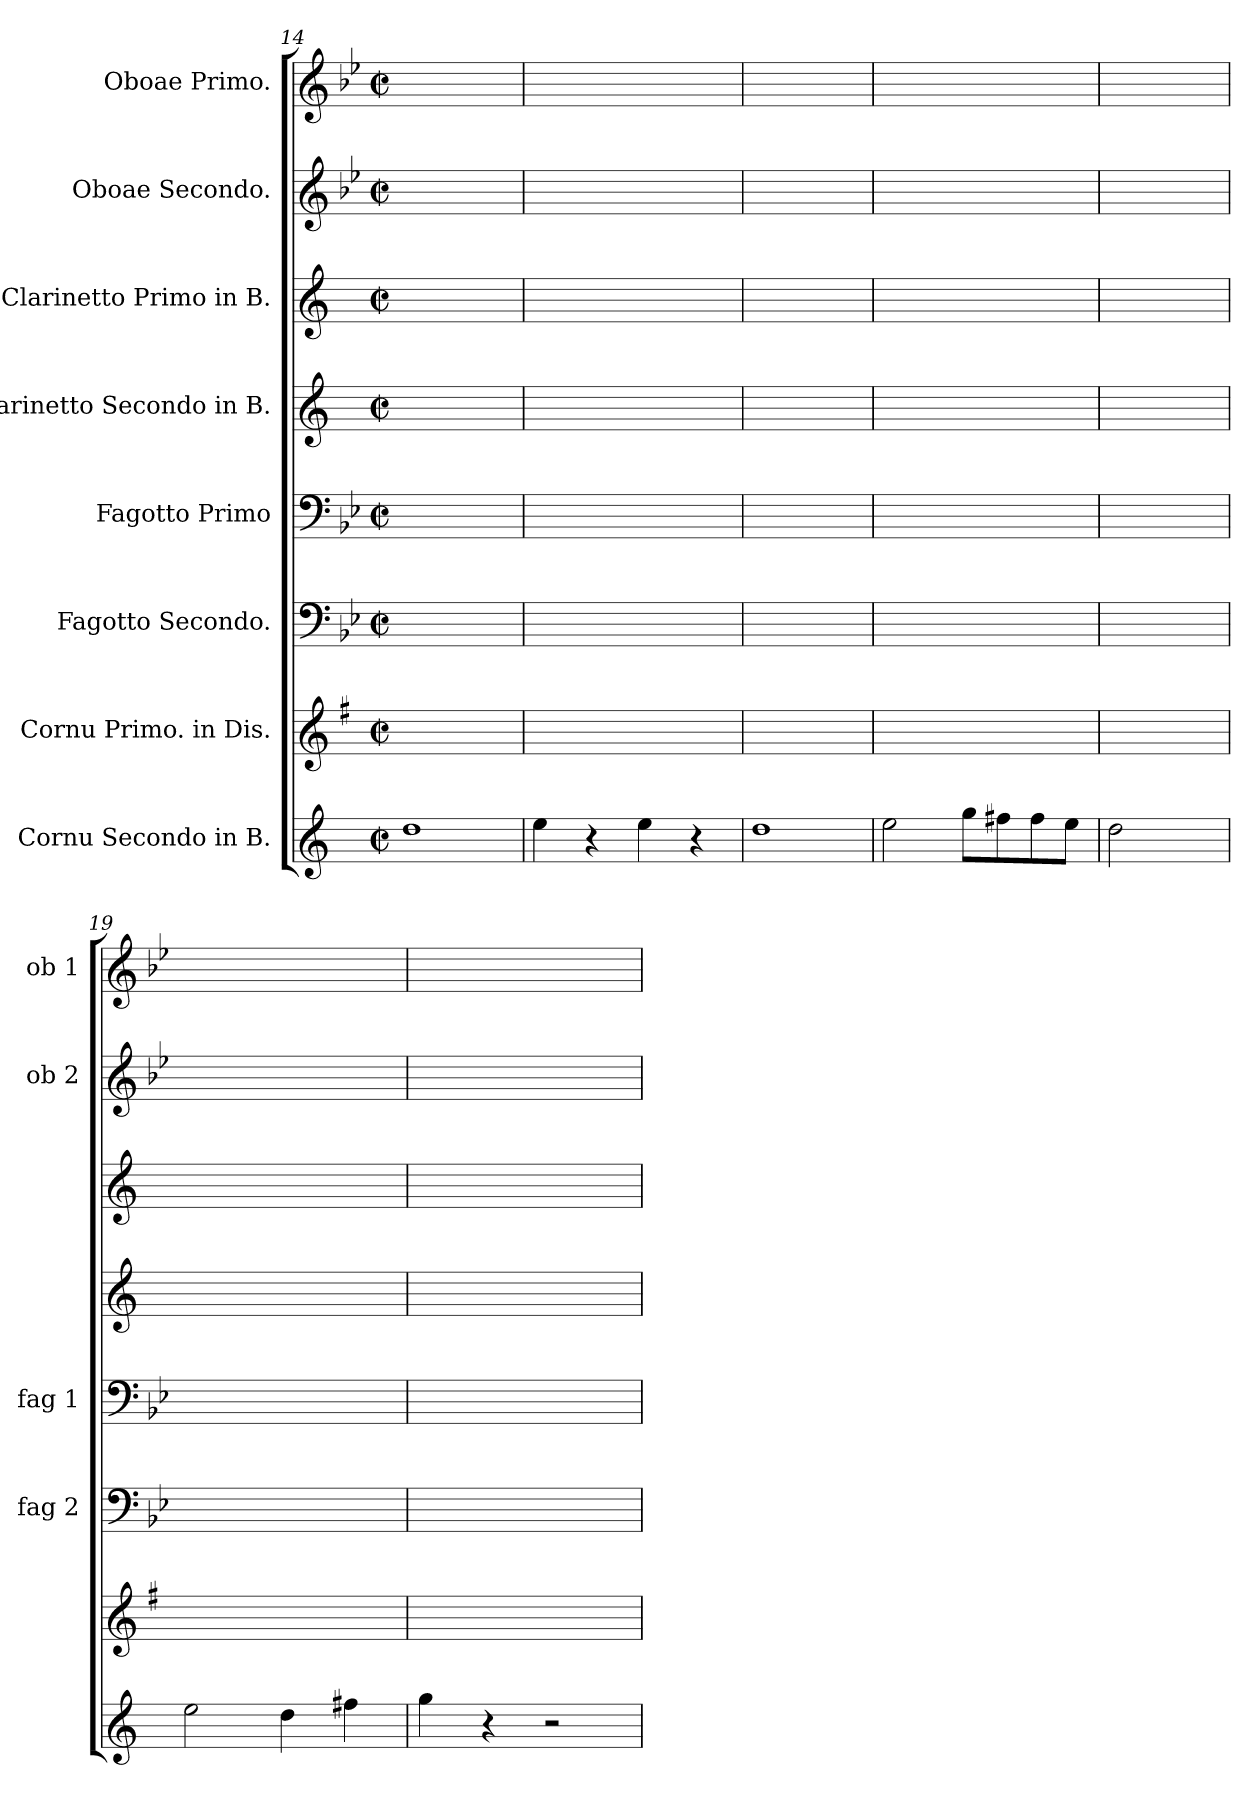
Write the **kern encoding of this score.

**kern	**kern	**kern	**kern	**kern	**kern	**kern	**kern
*part8	*part7	*part6	*part5	*part4	*part3	*part2	*part1
*staff8	*staff7	*staff6	*staff5	*staff4	*staff3	*staff2	*staff1
*I"Cornu Secondo in B.	*I"Cornu Primo. in Dis.	*I"Fagotto Secondo.	*I"Fagotto Primo	*I"Clarinetto Secondo in B.	*I"Clarinetto Primo in B.	*I"Oboae Secondo.	*I"Oboae Primo.
*	*	*I'fag 2	*I'fag 1	*	*	*I'ob 2	*I'ob 1
*clefG2	*clefG2	*clefF4	*clefF4	*clefG2	*clefG2	*clefG2	*clefG2
*ITrd1c2	*ITrd5c9	*	*	*ITrd1c2	*ITrd1c2	*	*
*k[b-e-]	*k[b-e-]	*k[b-e-]	*k[b-e-]	*k[b-e-]	*k[b-e-]	*k[b-e-]	*k[b-e-]
*B-:	*B-:	*B-:	*B-:	*B-:	*B-:	*B-:	*B-:
*M2/2	*M2/2	*M2/2	*M2/2	*M2/2	*M2/2	*M2/2	*M2/2
*met(c|)	*met(c|)	*met(c|)	*met(c|)	*met(c|)	*met(c|)	*met(c|)	*met(c|)
=14	=14	=14	=14	=14	=14	=14	=14
1cc	1ryy	1ryy	1ryy	1ryy	1ryy	1ryy	1ryy
=15	=15	=15	=15	=15	=15	=15	=15
4dd\	1ryy	1ryy	1ryy	1ryy	1ryy	1ryy	1ryy
4r	.	.	.	.	.	.	.
4dd\	.	.	.	.	.	.	.
4r	.	.	.	.	.	.	.
=16	=16	=16	=16	=16	=16	=16	=16
1cc	1ryy	1ryy	1ryy	1ryy	1ryy	1ryy	1ryy
=17	=17	=17	=17	=17	=17	=17	=17
2dd\	1ryy	1ryy	1ryy	1ryy	1ryy	1ryy	1ryy
8ff\L	.	.	.	.	.	.	.
8een\	.	.	.	.	.	.	.
8ee\	.	.	.	.	.	.	.
8dd\J	.	.	.	.	.	.	.
=18	=18	=18	=18	=18	=18	=18	=18
!LO:N:vis=2	!	!	!	!	!	!	!
1cc	1ryy	1ryy	1ryy	1ryy	1ryy	1ryy	1ryy
=19	=19	=19	=19	=19	=19	=19	=19
2dd\	1ryy	1ryy	1ryy	1ryy	1ryy	1ryy	1ryy
4cc\	.	.	.	.	.	.	.
4een\	.	.	.	.	.	.	.
=20	=20	=20	=20	=20	=20	=20	=20
4ff\	1ryy	1ryy	1ryy	1ryy	1ryy	1ryy	1ryy
4r	.	.	.	.	.	.	.
2r	.	.	.	.	.	.	.
=	=	=	=	=	=	=	=
*-	*-	*-	*-	*-	*-	*-	*-
